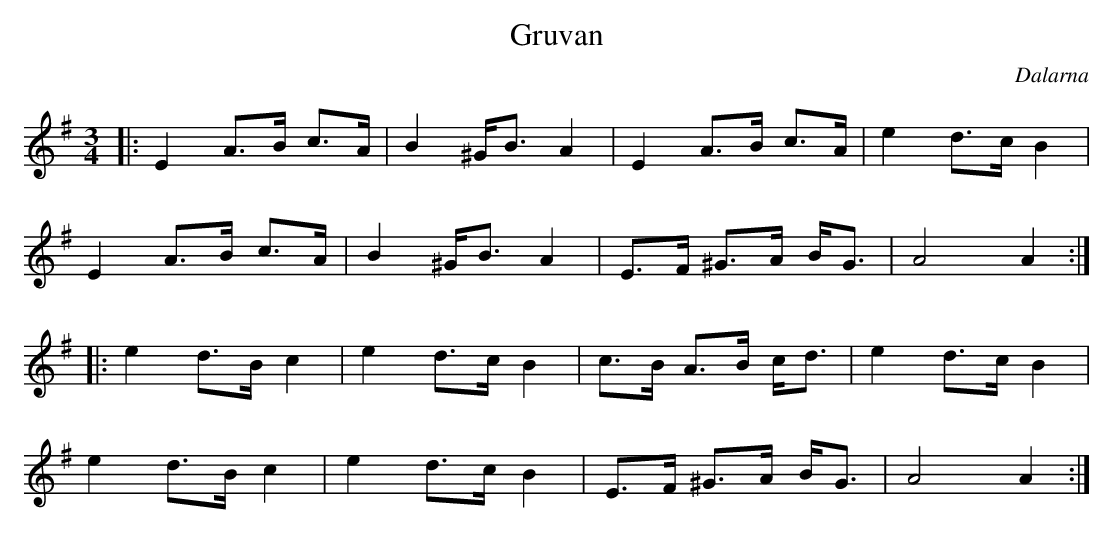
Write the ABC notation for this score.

X:1
T:Gruvan
O:Dalarna
M:3/4
L:1/4
K:G
|: E1 A3/4B1/4 c3/4A1/4 | B1 ^G1/4B3/4 A1 |  E1 A3/4B1/4 c3/4A1/4 | e1 d3/4c1/4 B |
  E1 A3/4B1/4 c3/4A1/4 | B1 ^G1/4B3/4 A1 | E3/4F1/4 ^G3/4A1/4  B1/4G3/4 | A2 A1 :|
|: e1 d3/4B1/4 c1 | e1 d3/4c1/4 B1 | c3/4B1/4 A3/4B1/4 c1/4d3/4 |  e1 d3/4c1/4 B1 |
 e1 d3/4B1/4 c1 | e1 d3/4c1/4 B1 | E3/4F1/4 ^G3/4A1/4  B1/4G3/4 | A2 A1 :|
